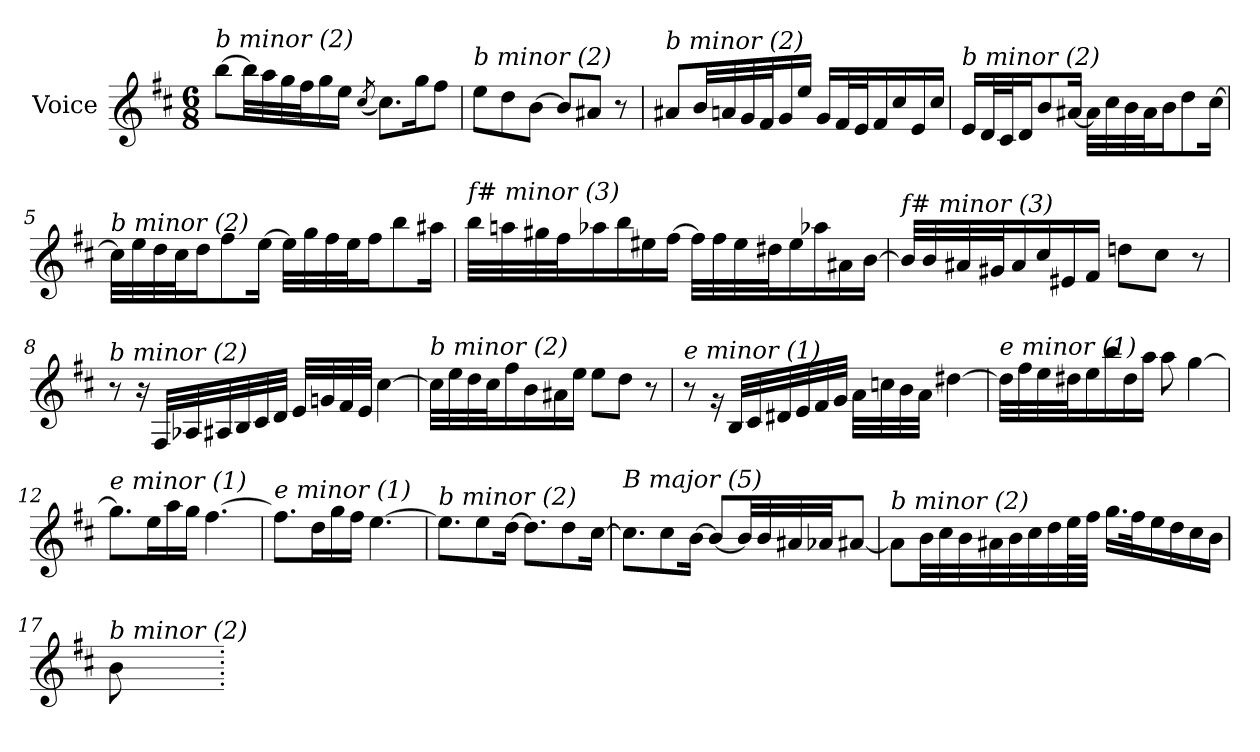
**kern
*part1
*staff1
*I"Voice
*I'V
*clefG2
*k[f#c#]
*M6/8
*MM40
=1
!LO:TX:i:t=b minor (2)
[8bb\L
32bb\LL]
32aa\
32gg\
32ff#\J
16gg\
16ee\JJ
(<8qcc#/
8.cc#\L)
16gg\K
8ff#\J
=2
!LO:TX:i:t=b minor (2)
8ee\L
8dd\
[8b\J
8b/L]
8a#X/J
8r
=3
!LO:TX:i:t=b minor (2)
8a#X/L
32b/LL
32an/
32g/
32f#/J
16g/
16ee/JJ
16g/LL
32f#/L
32e/J
16f#/
16cc#/
16e/
16cc#/JJ
!!LO:LB:g=z
=4
!LO:TX:i:t=b minor (2)
16e/LL
32d/L
32c#/J
16d/J
8b/
[16a#X/Jk
32a#\LLL]
32cc#\
32b\
32a#\J
16b\J
8dd\
[16cc#\Jk
=5
!LO:TX:i:t=b minor (2)
32cc#\LLL]
32ee\
32dd\
32cc#\J
16dd\J
8ff#\
[16ee\Jk
32ee\LLL]
32gg\
32ff#\
32ee\J
16ff#\J
8bb\
16aa#X\Jk
!!LO:LB:g=z
=6
!LO:TX:i:t=f# minor (3)
32bb\LLL
32aan\
32gg#X\
32ff#\J
16aa-Xi\
16bb\
16ee#X\
[16ff#\JJ
32ff#\LLL]
32ff#\
32ee#\
32dd#X\J
16ee#\
16aa-Xi\
16a#X\
[16b\JJ
!!LO:LB:g=z
=7
!LO:TX:i:t=f# minor (3)
32b/LLL]
32b/
32a#X/
32g#X/J
16a#/
16cc#/
16e#X/
16f#/JJ
8ddn\L
8cc#\J
8r
=8
!LO:TX:i:t=b minor (2)
8r
16r
32F#/LLL
32A-Xi/
32A#X/
32B/
32c#/
32d/JJJ
32e/LLL
32gn/
32f#/
32e/JJJ
[4cc#\
=9
!LO:TX:i:t=b minor (2)
32cc#\LLL]
32ee\
32dd\
32cc#\J
16ff#\
16b\
16a#X\
16ee\JJ
8ee\L
8dd\J
8r
!!LO:LB:g=z
=10
!LO:TX:i:t=e minor (1)
8r
16rg
32B/LLL
32c#/
32d#X/
32e/
32f#/
32g/JJJ
32a\LLL
32ccn\
32b\
32a\JJJ
[4dd#X\
=11
!LO:TX:i:t=e minor (1)
32dd#\LLL]
32ff#\
32ee\
32dd#X\J
16ee\
16bb\
16dd#\
16aa\JJ
8aa\
[4gg\
=12
!LO:TX:i:t=e minor (1)
8.gg\L]
16ee\L
16aa\
16gg\JJ
[4.ff#\
=13
!LO:TX:i:t=e minor (1)
8.ff#\L]
16dd\L
16gg\
16ff#\JJ
[4.ee\
!!LO:LB:g=z
=14
!LO:TX:i:t=b minor (2)
8.ee\L]
8ee\
[16dd\Jk
8.dd\L]
8dd\
[16cc#\Jk
=15
!LO:TX:i:t=B major (5)
8.cc#\L]
8cc#\
[16b\Jk
8b/L_
32b/LL]
32b/
32a#X/
32a-Xi/JJ
[8a#/J
=16
!LO:TX:i:t=b minor (2)
8a#\L]
32b\LL
32cc#\
32b\
32a#X\
32b\
32cc#\
32dd\
64ee\L
64ff#\JJJJ
16.gg\LL
32ff#\K
16ee\
16dd\
16cc#\
16b\JJ
=17
!LO:TX:i:t=b minor (2)
8b\
=.
*-
